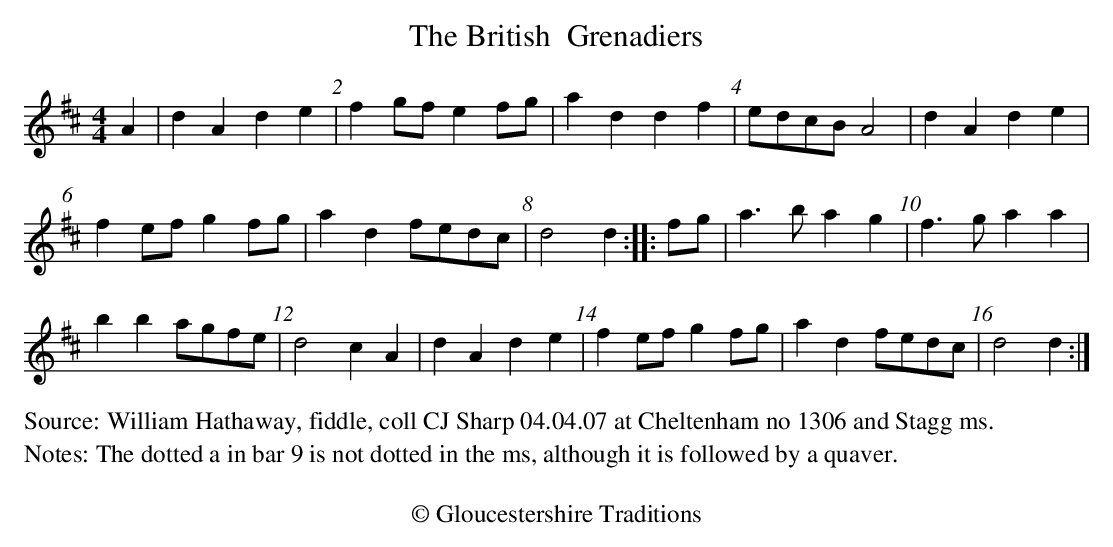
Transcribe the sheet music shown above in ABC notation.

X:1
T:British  Grenadiers, The
M:4/4
L:1/8
K:D
A2 | d2 A2 d2 e2 | f2 gf e2 fg | a2 d2 d2 f2 | edcB A4 | d2 A2 d2 e2 |
f2 ef g2 fg | a2 d2 fedc | d4 d2 :| |: fg | a3 b a2 g2 | f3 g a2 a2 |
 b2 b2 agfe | d4 c2 A2 | d2 A2 d2 e2 | f2 ef g2 fg | a2 d2 fedc | d4 d2 :|
